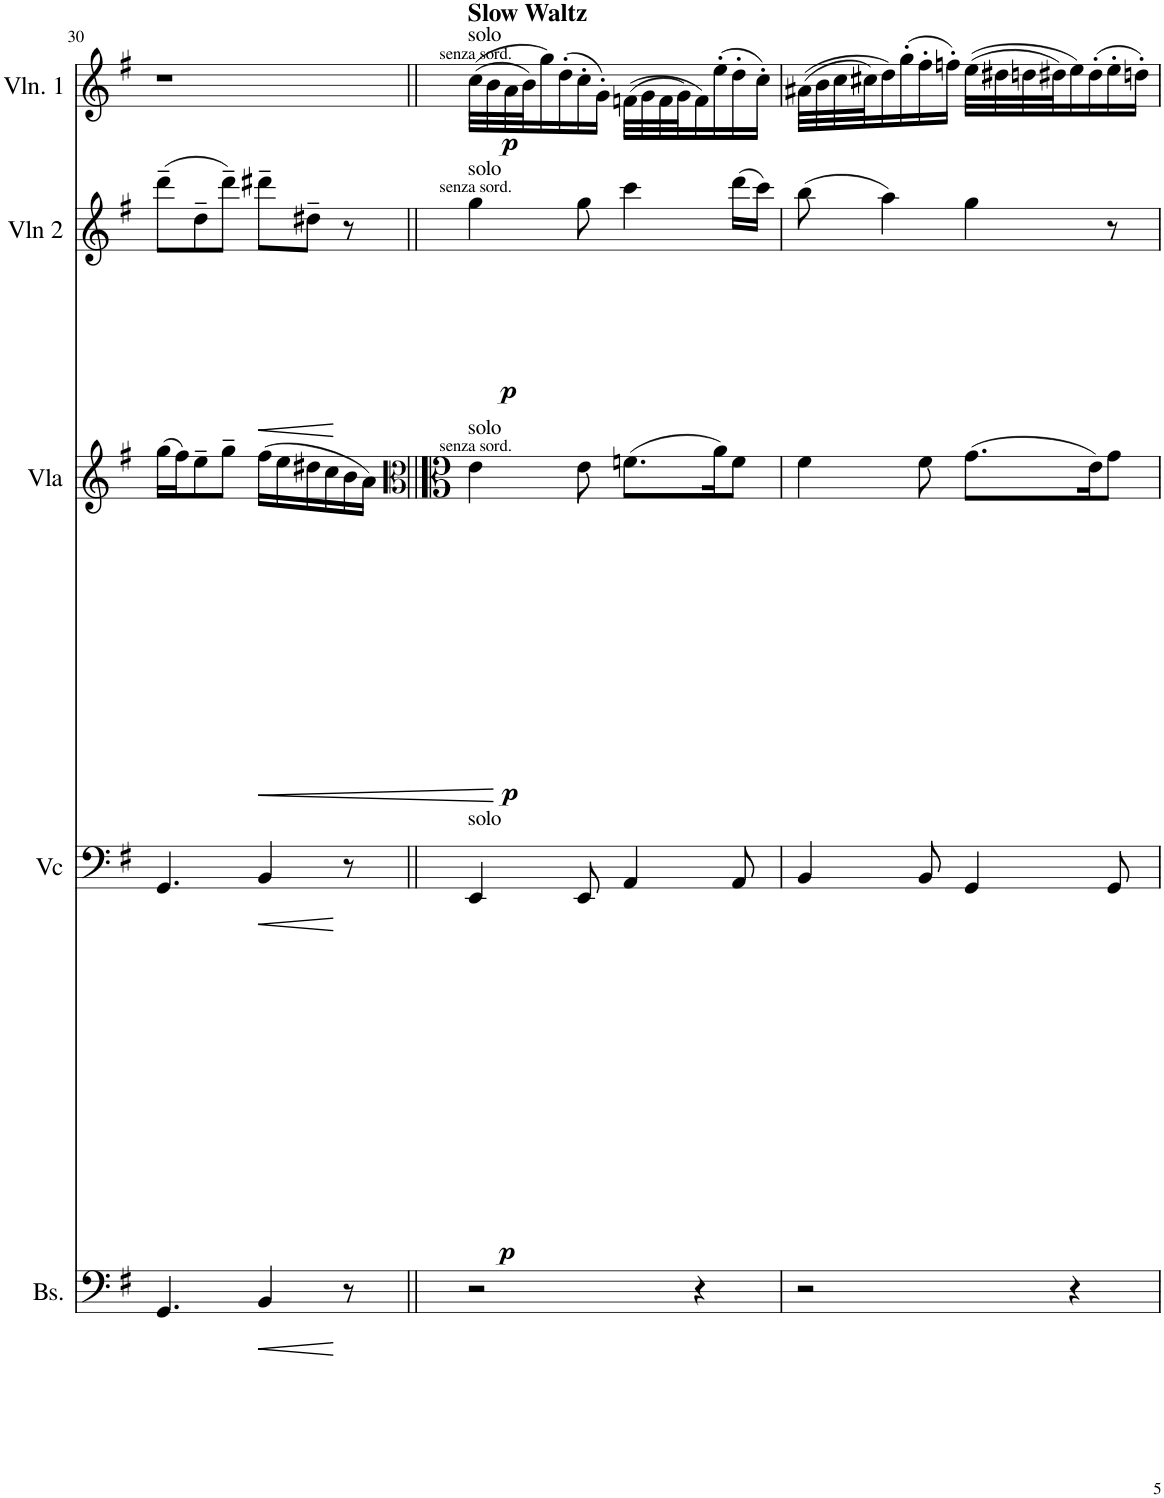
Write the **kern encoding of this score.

**kern	**dynam	**kern	**dynam	**kern	**dynam	**kern	**dynam	**kern	**dynam
*part5	*part5	*part4	*part4	*part3	*part3	*part2	*part2	*part1	*part1
*staff5	*staff5	*staff4	*staff4	*staff3	*staff3	*staff2	*staff2	*staff1	*staff1
*I"Bass	*	*I"Cello	*	*I"Viola	*	*I"Violin 2	*	*I"Violin 1	*
*I'Bs.	*	*	*	*I'Vla	*	*I'Vln 2	*	*I'Vln. 1	*
!!LO:PB:g=z
*clefF4	*	*clefF4	*	*clefG2	*	*clefG2	*	*clefG2	*
*k[f#]	*	*k[f#]	*	*k[f#]	*	*k[f#]	*	*k[f#]	*
*M6/8	*	*M6/8	*	*M6/8	*	*M6/8	*	*M6/8	*
=30	=30	=30	=30	=30	=30	=30	=30	=30	=30
4.GG/	.	4.GG/	.	(16gg\LL	.	(8ddd~\L	.	2.r	.
.	.	.	.	16ff#\J)	.	.	.	.	.
.	.	.	.	8ee~\	.	8dd~\	.	.	.
.	.	.	.	8gg~\J	.	8ddd~\J)	.	.	.
!	!LO:HP:b	!	!LO:HP:b	!	!LO:HP:b	!	!LO:HP:b	!	!
4BB/	<	4BB/	<	(16ff#\LL	<	8ddd#X~\L	<	.	.
.	.	.	.	16ee\	.	.	.	.	.
.	.	.	.	16dd#X\	.	8dd#X~\J	.	.	.
.	.	.	.	16cc\	.	.	.	.	.
8r	[	8r	[	16b\	.	8r	[	.	.
.	.	.	.	16a\JJ)	.	.	.	.	.
.	.	.	.	.	[	.	.	.	.
=31||	=31||	=31||	=31||	=31||	=31||	=31||	=31||	=31||	=31||
*	*	*	*	*clefC3	*	*	*	*	*
!	!	!	!	!	!	!	!	!LO:TX:a:B:t=Slow Waltz	!
!	!	!	!	!	!	!	!	!LO:TX:a:t=solo	!
!	!	!	!	!	!	!LO:TX:a:t=solo	!	!	!
!	!	!	!	!LO:TX:a:t=solo	!	!	!	!	!
!	!	!LO:TX:a:t=solo	!	!	!	!	!	!	!
!	!	!	!LO:DY:b	!	!LO:DY:b	!	!LO:DY:b	!	!LO:DY:b
2r	.	4EE/	p	4e\	p	4gg\	p	((32cc\LLL	p
.	.	.	.	.	.	.	.	32b\	.
.	.	.	.	.	.	.	.	32a\	.
.	.	.	.	.	.	.	.	32b\J)	.
.	.	.	.	.	.	.	.	16gg\)	.
.	.	.	.	.	.	.	.	(16dd'\	.
.	.	8EE/	.	8e\	.	8gg\	.	16cc'\	.
.	.	.	.	.	.	.	.	16g'\JJ)	.
.	.	4AA/	.	(8.fn\L	.	4ccc\	.	((32fn\LLL	.
.	.	.	.	.	.	.	.	32g\	.
.	.	.	.	.	.	.	.	32f\	.
.	.	.	.	.	.	.	.	32g\J)	.
4r	.	.	.	.	.	.	.	16f\)	.
.	.	.	.	16a\K)	.	.	.	(16ee'\	.
.	.	8AA/	.	8f\J	.	(16ddd\LL	.	16dd'\	.
.	.	.	.	.	.	16ccc\JJ)	.	16cc'\JJ)	.
=32	=32	=32	=32	=32	=32	=32	=32	=32	=32
2r	.	4BB/	.	4f#\	.	(8bb\	.	((32a#X\LLL	.
.	.	.	.	.	.	.	.	32b\	.
.	.	.	.	.	.	.	.	32cc\	.
.	.	.	.	.	.	.	.	32cc#X\J)	.
.	.	.	.	.	.	4aa\)	.	16dd\)	.
.	.	.	.	.	.	.	.	(16gg'\	.
.	.	8BB/	.	8f#\	.	.	.	16ff#'\	.
.	.	.	.	.	.	.	.	16ffn'\JJ)	.
.	.	4GG/	.	(8.g\L	.	4gg\	.	((32ee\LLL	.
.	.	.	.	.	.	.	.	32dd#X\	.
.	.	.	.	.	.	.	.	32ddn\	.
.	.	.	.	.	.	.	.	32dd#X\J)	.
4r	.	.	.	.	.	.	.	16ee\)	.
.	.	.	.	16e\K)	.	.	.	(16dd#'\	.
.	.	8GG/	.	8g\J	.	8r	.	16ee'\	.
.	.	.	.	.	.	.	.	16ddn'\JJ)	.
=	=	=	=	=	=	=	=	=	=
*-	*-	*-	*-	*-	*-	*-	*-	*-	*-
